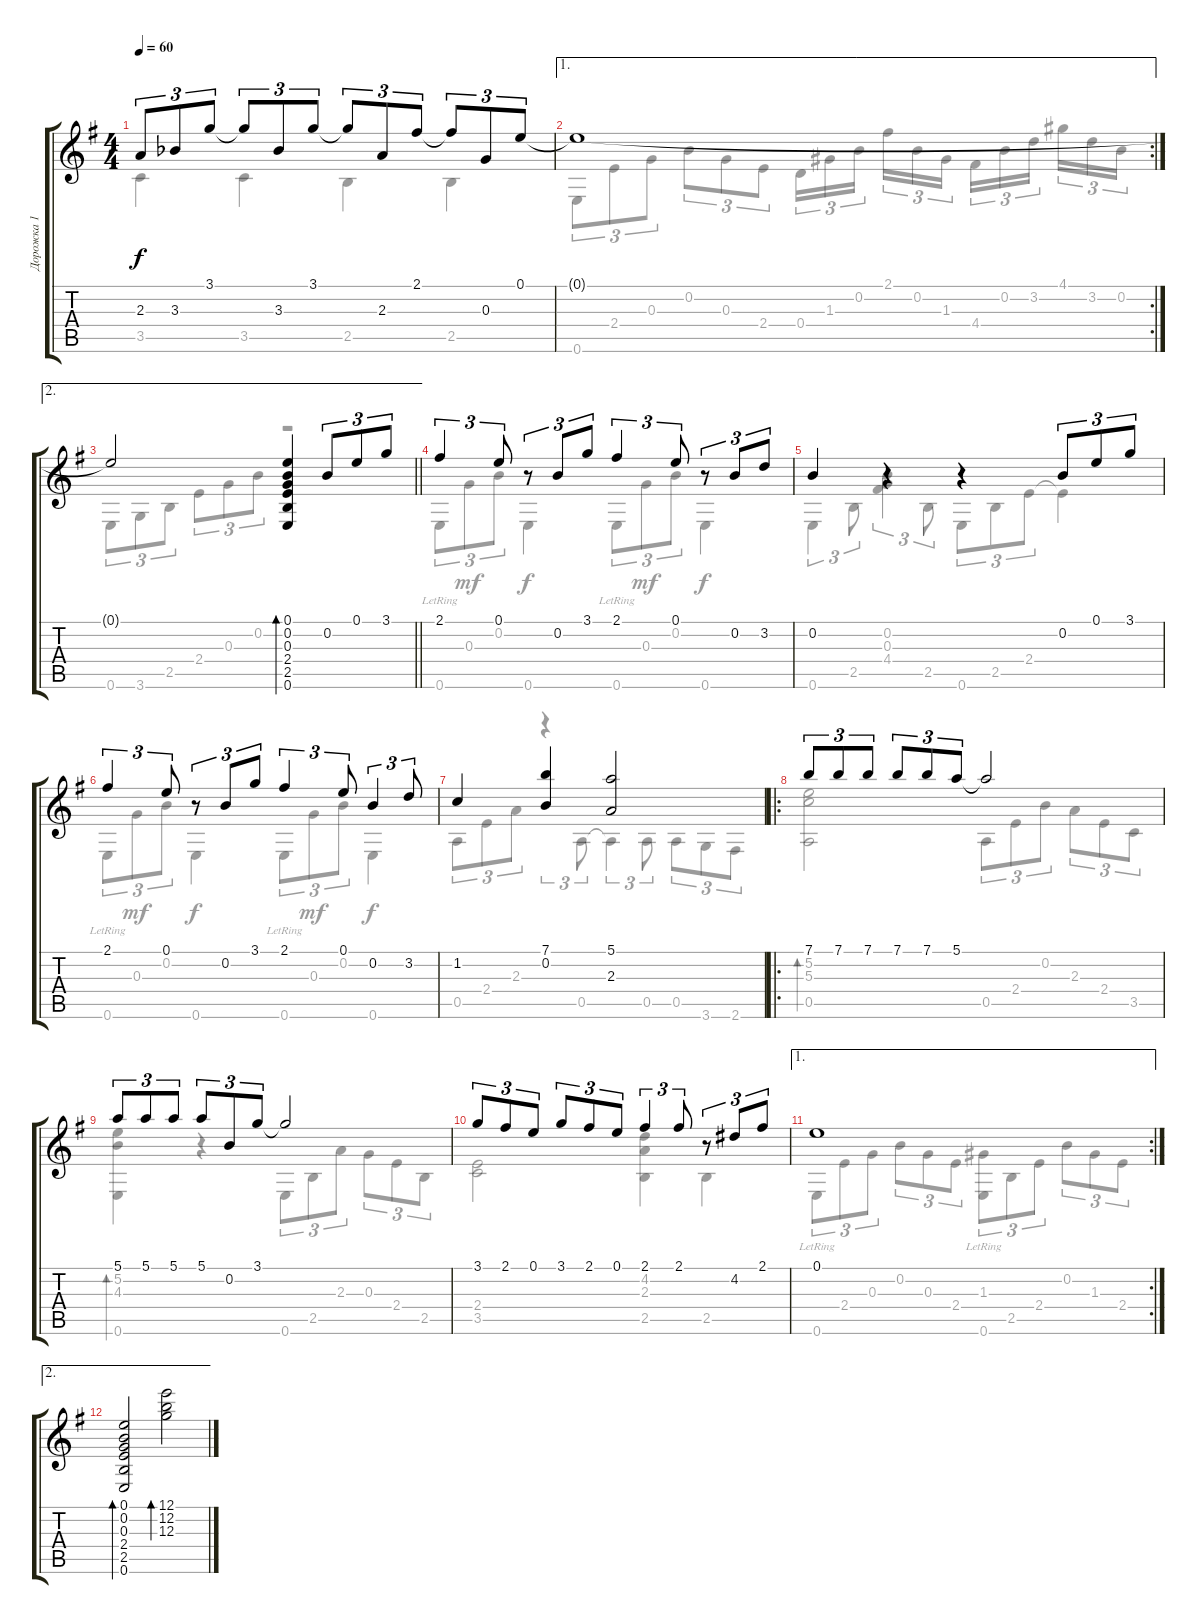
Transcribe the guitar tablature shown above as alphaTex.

\track ("Дорожка 1" "Дорожка 1") {instrument acousticguitarsteel}
\staff {score tabs}
\tuning (E4 B3 G3 D3 A2 E2) {hide}
\voice
\ts (4 4)
\tempo 60
\clef g2
\ks g
2.3.8{tu (3 2) dy f} 3.3{acc b}.8{tu (3 2)} 3.1.8{tu (3 2)} 3.1{t}.8{tu (3 2)} 3.3{acc b}.8{tu (3 2)} 3.1.8{tu (3 2)} 3.1{t}.8{tu (3 2)} 2.3.8{tu (3 2)} 2.1.8{tu (3 2)} 2.1{t}.8{tu (3 2)} 0.3.8{tu (3 2)} 0.1.8{tu (3 2)} |
\ae 1
\rc 2
0.1{t}.1 |
\ae 2
\barLineRight lightlight
0.1{t}.2 (0.1 0.2 0.3 2.4 2.5 0.6).4{bd 120} 0.2.8{tu (3 2)} 0.1.8{tu (3 2)} 3.1.8{tu (3 2)} |
2.1.4{tu (3 2)} 0.1.8{tu (3 2)} r.8{tu (3 2)} 0.2.8{tu (3 2)} 3.1.8{tu (3 2)} 2.1.4{tu (3 2)} 0.1.8{tu (3 2)} r.8{tu (3 2)} 0.2.8{tu (3 2)} 3.2.8{tu (3 2)} |
0.2.4 r.4 r.4 0.2.8{tu (3 2)} 0.1.8{tu (3 2)} 3.1.8{tu (3 2)} |
2.1.4{tu (3 2)} 0.1.8{tu (3 2)} r.8{tu (3 2)} 0.2.8{tu (3 2)} 3.1.8{tu (3 2)} 2.1.4{tu (3 2)} 0.1.8{tu (3 2)} 0.2.4{tu (3 2)} 3.2.8{tu (3 2)} |
1.2.4 (7.1 0.2).4 (5.1 2.3).2 |
\ro
7.1.8{tu (3 2)} 7.1.8{tu (3 2)} 7.1.8{tu (3 2)} 7.1.8{tu (3 2)} 7.1.8{tu (3 2)} 5.1.8{tu (3 2)} 5.1{t}.2 |
5.1.8{tu (3 2)} 5.1.8{tu (3 2)} 5.1.8{tu (3 2)} 5.1.8{tu (3 2)} 0.2.8{tu (3 2)} 3.1.8{tu (3 2)} 3.1{t}.2 |
3.1.8{tu (3 2)} 2.1.8{tu (3 2)} 0.1.8{tu (3 2)} 3.1.8{tu (3 2)} 2.1.8{tu (3 2)} 0.1.8{tu (3 2)} 2.1.4{tu (3 2)} 2.1.8{tu (3 2)} r.8{tu (3 2)} 4.2.8{tu (3 2)} 2.1.8{tu (3 2)} |
\ae 1
\rc 2
0.1.1 |
\ae 2
(0.1 0.2 0.3 2.4 2.5 0.6).2{bd 120} (12.1 12.2 12.3).2{bd 120}
\voice
\clef g2
\ottava regular
\simile none
\ks g
3.5.4{dy f} 3.5.4 2.5.4 2.5.4 |
0.6.8{tu (3 2)} 2.4.8{tu (3 2)} 0.3.8{tu (3 2)} 0.2.8{tu (3 2)} 0.3.8{tu (3 2)} 2.4.8{tu (3 2)} 0.4.16{tu (3 2)} 1.3.16{tu (3 2)} 0.2.16{tu (3 2) beam splitsecondary} 2.1.16{tu (3 2)} 0.2.16{tu (3 2)} 1.3.16{tu (3 2)} 4.4.16{tu (3 2)} 0.2.16{tu (3 2)} 3.2.16{tu (3 2) beam splitsecondary} 4.1.16{tu (3 2)} 3.2.16{tu (3 2)} 0.2.16{tu (3 2)} |
\barLineRight lightlight
0.6.8{tu (3 2)} 3.6.8{tu (3 2)} 2.5.8{tu (3 2)} 2.4.8{tu (3 2)} 0.3.8{tu (3 2)} 0.2.8{tu (3 2)} r.2 |
0.6{lr}.8{tu (3 2)} 0.3.8{tu (3 2) dy mf} 0.2.8{tu (3 2)} 0.6.4{dy f} 0.6{lr}.8{tu (3 2)} 0.3.8{tu (3 2) dy mf} 0.2.8{tu (3 2)} 0.6.4{dy f} |
0.6.4{tu (3 2)} 2.5.8{tu (3 2)} (0.2 0.3 4.4).4{tu (3 2)} 2.5.8{tu (3 2)} 0.6.8{tu (3 2)} 2.5.8{tu (3 2)} 2.4.8{tu (3 2)} 2.4{t}.4 |
0.6{lr}.8{tu (3 2)} 0.3.8{tu (3 2) dy mf} 0.2.8{tu (3 2)} 0.6.4{dy f} 0.6{lr}.8{tu (3 2)} 0.3.8{tu (3 2) dy mf} 0.2.8{tu (3 2)} 0.6.4{dy f} |
0.5.8{tu (3 2)} 2.4.8{tu (3 2)} 2.3.8{tu (3 2)} r.4{tu (3 2)} 0.5.8{tu (3 2)} 0.5{t}.4{tu (3 2)} 0.5.8{tu (3 2)} 0.5.8{tu (3 2)} 3.6.8{tu (3 2)} 2.6.8{tu (3 2)} |
(5.2 5.3 0.5).2{bd 120} 0.5.8{tu (3 2)} 2.4.8{tu (3 2)} 0.2.8{tu (3 2)} 2.3.8{tu (3 2)} 2.4.8{tu (3 2)} 3.5.8{tu (3 2)} |
(5.2 4.3 0.6).4{bd 120} r.4 0.6.8{tu (3 2)} 2.5.8{tu (3 2)} 2.3.8{tu (3 2)} 0.3.8{tu (3 2)} 2.4.8{tu (3 2)} 2.5.8{tu (3 2)} |
(2.4 3.5).2 (4.2 2.3 2.5).4 2.5.4 |
0.6{lr}.8{tu (3 2)} 2.4.8{tu (3 2)} 0.3.8{tu (3 2)} 0.2.8{tu (3 2)} 0.3.8{tu (3 2)} 2.4.8{tu (3 2)} (1.3 0.6{lr}).8{tu (3 2)} 2.5.8{tu (3 2)} 2.4.8{tu (3 2)} 0.2.8{tu (3 2)} 1.3.8{tu (3 2)} 2.4.8{tu (3 2)} |
